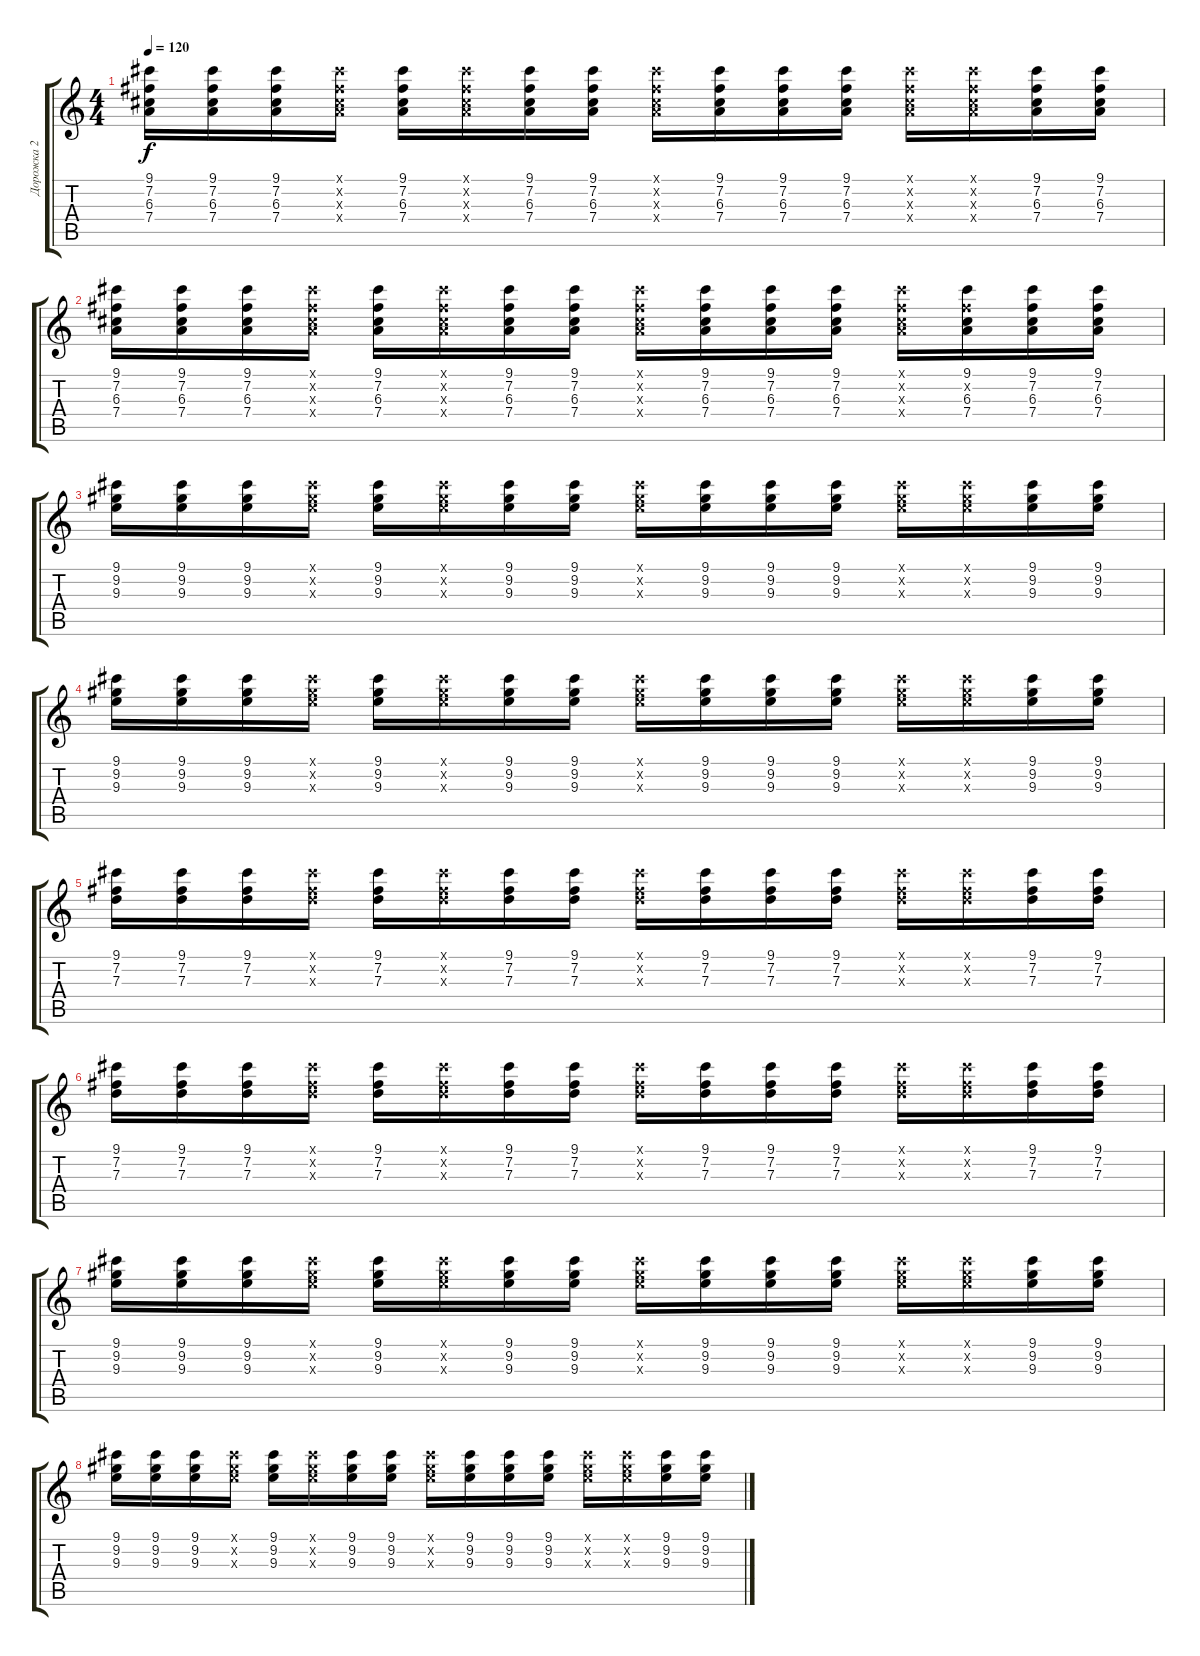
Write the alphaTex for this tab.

\track ("Дорожка 2" "Дорожка 2") {instrument electricguitarclean}
\staff {score tabs}
\tuning (E4 B3 G3 D3 A2 E2) {hide}
\ts (4 4)
\tempo 120
\clef g2
\ks c
(9.1 7.2 6.3 7.4).16{dy f} (9.1 7.2 6.3 7.4).16 (9.1 7.2 6.3 7.4).16 (9.1{x} 7.2{x} 6.3{x} 7.4{x}).16 (9.1 7.2 6.3 7.4).16 (9.1{x} 7.2{x} 6.3{x} 7.4{x}).16 (9.1 7.2 6.3 7.4).16 (9.1 7.2 6.3 7.4).16 (9.1{x} 7.2{x} 6.3{x} 7.4{x}).16 (9.1 7.2 6.3 7.4).16 (9.1 7.2 6.3 7.4).16 (9.1 7.2 6.3 7.4).16 (9.1{x} 7.2{x} 6.3{x} 7.4{x}).16 (9.1{x} 7.2{x} 6.3{x} 7.4{x}).16 (9.1 7.2 6.3 7.4).16 (9.1 7.2 6.3 7.4).16 |
(9.1 7.2 6.3 7.4).16 (9.1 7.2 6.3 7.4).16 (9.1 7.2 6.3 7.4).16 (9.1{x} 7.2{x} 6.3{x} 7.4{x}).16 (9.1 7.2 6.3 7.4).16 (9.1{x} 7.2{x} 6.3{x} 7.4{x}).16 (9.1 7.2 6.3 7.4).16 (9.1 7.2 6.3 7.4).16 (9.1{x} 7.2{x} 6.3{x} 7.4{x}).16 (9.1 7.2 6.3 7.4).16 (9.1 7.2 6.3 7.4).16 (9.1 7.2 6.3 7.4).16 (9.1{x} 7.2{x} 6.3{x} 7.4{x}).16 (9.1 7.2{x} 6.3 7.4).16 (9.1 7.2 6.3 7.4).16 (9.1 7.2 6.3 7.4).16 |
(9.1 9.2 9.3).16 (9.1 9.2 9.3).16 (9.1 9.2 9.3).16 (9.1{x} 9.2{x} 9.3{x}).16 (9.1 9.2 9.3).16 (9.1{x} 9.2{x} 9.3{x}).16 (9.1 9.2 9.3).16 (9.1 9.2 9.3).16 (9.1{x} 9.2{x} 9.3{x}).16 (9.1 9.2 9.3).16 (9.1 9.2 9.3).16 (9.1 9.2 9.3).16 (9.1{x} 9.2{x} 9.3{x}).16 (9.1{x} 9.2{x} 9.3{x}).16 (9.1 9.2 9.3).16 (9.1 9.2 9.3).16 |
(9.1 9.2 9.3).16 (9.1 9.2 9.3).16 (9.1 9.2 9.3).16 (9.1{x} 9.2{x} 9.3{x}).16 (9.1 9.2 9.3).16 (9.1{x} 9.2{x} 9.3{x}).16 (9.1 9.2 9.3).16 (9.1 9.2 9.3).16 (9.1{x} 9.2{x} 9.3{x}).16 (9.1 9.2 9.3).16 (9.1 9.2 9.3).16 (9.1 9.2 9.3).16 (9.1{x} 9.2{x} 9.3{x}).16 (9.1{x} 9.2{x} 9.3{x}).16 (9.1 9.2 9.3).16 (9.1 9.2 9.3).16 |
(9.1 7.2 7.3).16 (9.1 7.2 7.3).16 (9.1 7.2 7.3).16 (9.1{x} 7.2{x} 7.3{x}).16 (9.1 7.2 7.3).16 (9.1{x} 7.2{x} 7.3{x}).16 (9.1 7.2 7.3).16 (9.1 7.2 7.3).16 (9.1{x} 7.2{x} 7.3{x}).16 (9.1 7.2 7.3).16 (9.1 7.2 7.3).16 (9.1 7.2 7.3).16 (9.1{x} 7.2{x} 7.3{x}).16 (9.1{x} 7.2{x} 7.3{x}).16 (9.1 7.2 7.3).16 (9.1 7.2 7.3).16 |
(9.1 7.2 7.3).16 (9.1 7.2 7.3).16 (9.1 7.2 7.3).16 (9.1{x} 7.2{x} 7.3{x}).16 (9.1 7.2 7.3).16 (9.1{x} 7.2{x} 7.3{x}).16 (9.1 7.2 7.3).16 (9.1 7.2 7.3).16 (9.1{x} 7.2{x} 7.3{x}).16 (9.1 7.2 7.3).16 (9.1 7.2 7.3).16 (9.1 7.2 7.3).16 (9.1{x} 7.2{x} 7.3{x}).16 (9.1{x} 7.2{x} 7.3{x}).16 (9.1 7.2 7.3).16 (9.1 7.2 7.3).16 |
(9.1 9.2 9.3).16 (9.1 9.2 9.3).16 (9.1 9.2 9.3).16 (9.1{x} 9.2{x} 9.3{x}).16 (9.1 9.2 9.3).16 (9.1{x} 9.2{x} 9.3{x}).16 (9.1 9.2 9.3).16 (9.1 9.2 9.3).16 (9.1{x} 9.2{x} 9.3{x}).16 (9.1 9.2 9.3).16 (9.1 9.2 9.3).16 (9.1 9.2 9.3).16 (9.1{x} 9.2{x} 9.3{x}).16 (9.1{x} 9.2{x} 9.3{x}).16 (9.1 9.2 9.3).16 (9.1 9.2 9.3).16 |
(9.1 9.2 9.3).16 (9.1 9.2 9.3).16 (9.1 9.2 9.3).16 (9.1{x} 9.2{x} 9.3{x}).16 (9.1 9.2 9.3).16 (9.1{x} 9.2{x} 9.3{x}).16 (9.1 9.2 9.3).16 (9.1 9.2 9.3).16 (9.1{x} 9.2{x} 9.3{x}).16 (9.1 9.2 9.3).16 (9.1 9.2 9.3).16 (9.1 9.2 9.3).16 (9.1{x} 9.2{x} 9.3{x}).16 (9.1{x} 9.2{x} 9.3{x}).16 (9.1 9.2 9.3).16 (9.1 9.2 9.3).16
